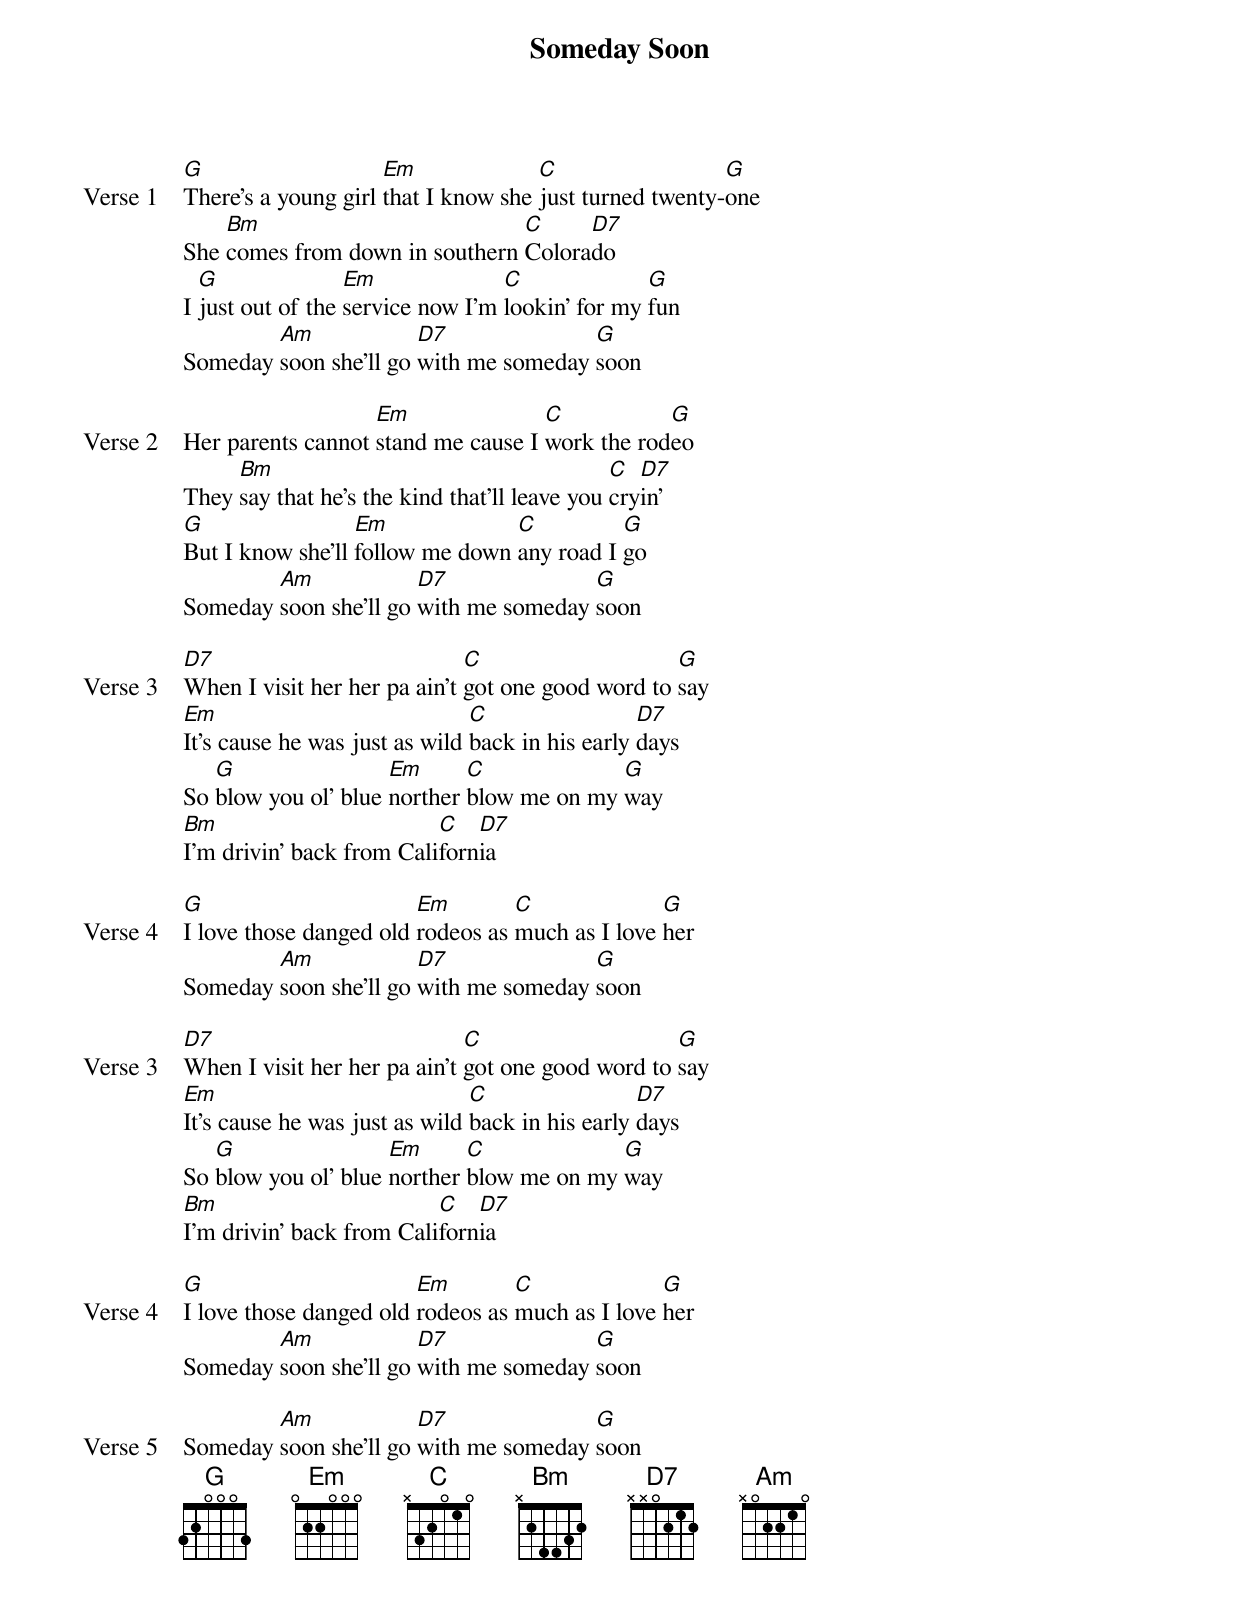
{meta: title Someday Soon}
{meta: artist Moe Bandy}
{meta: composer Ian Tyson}

{start_of_verse: Verse 1}
[G]There's a young girl [Em]that I know she [C]just turned twenty-[G]one
She [Bm]comes from down in southern [C]Colora[D7]do
I [G]just out of the [Em]service now I'm [C]lookin' for my [G]fun
Someday [Am]soon she'll go [D7]with me someday [G]soon
{end_of_verse}

{start_of_verse: Verse 2}
Her parents cannot [Em]stand me cause I [C]work the rod[G]eo
They [Bm]say that he's the kind that'll leave you [C]cry[D7]in'
[G]But I know she'll [Em]follow me down [C]any road I [G]go
Someday [Am]soon she’ll go [D7]with me someday [G]soon
{end_of_verse}

{start_of_verse: Verse 3}
[D7]When I visit her her pa ain't [C]got one good word to [G]say
[Em]It's cause he was just as wild [C]back in his early [D7]days
So [G]blow you ol' blue [Em]norther [C]blow me on my [G]way
[Bm]I'm drivin' back from Cali[C]forn[D7]ia
{end_of_verse}

{start_of_verse: Verse 4}
[G]I love those danged old [Em]rodeos as [C]much as I love [G]her
Someday [Am]soon she’ll go [D7]with me someday [G]soon
{end_of_verse}

{start_of_verse: Verse 3}
[D7]When I visit her her pa ain't [C]got one good word to [G]say
[Em]It's cause he was just as wild [C]back in his early [D7]days
So [G]blow you ol' blue [Em]norther [C]blow me on my [G]way
[Bm]I'm drivin' back from Cali[C]forn[D7]ia
{end_of_verse}

{start_of_verse: Verse 4}
[G]I love those danged old [Em]rodeos as [C]much as I love [G]her
Someday [Am]soon she’ll go [D7]with me someday [G]soon
{end_of_verse}

{start_of_verse: Verse 5}
Someday [Am]soon she’ll go [D7]with me someday [G]soon
{end_of_verse}
